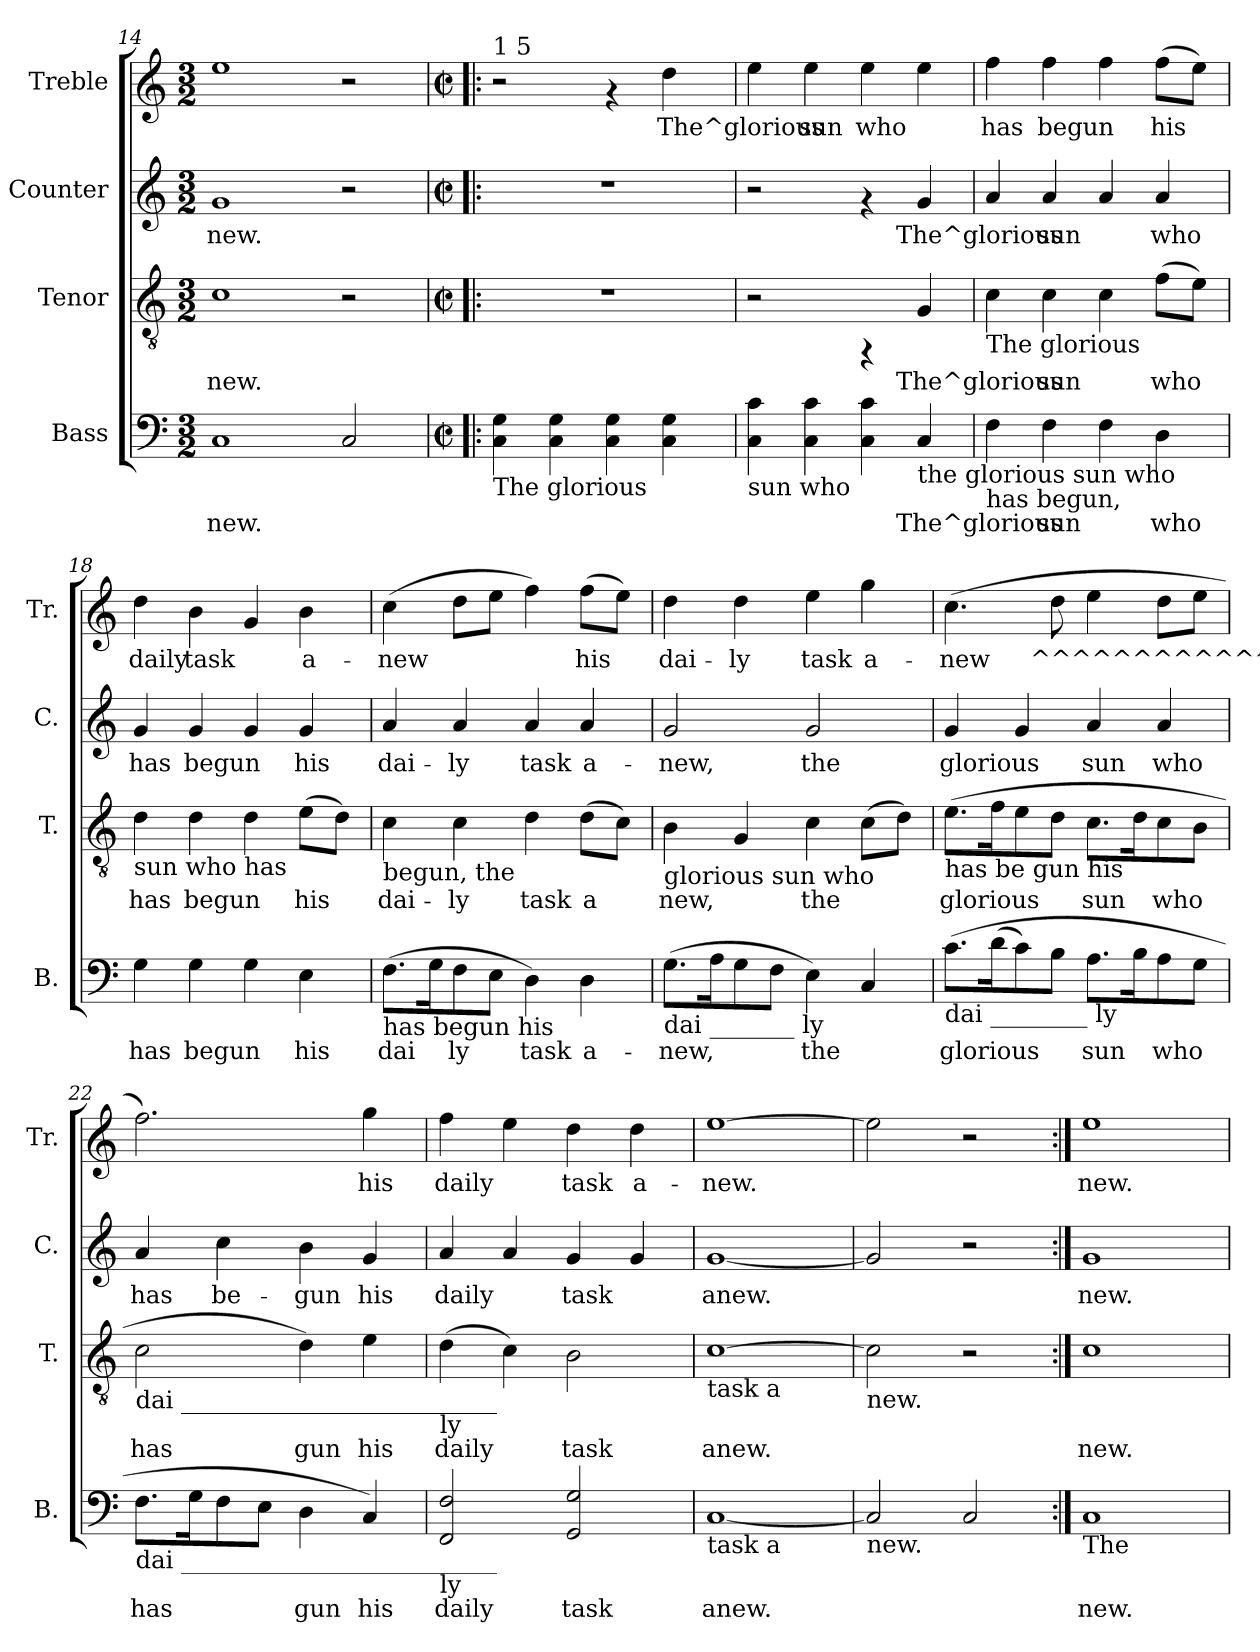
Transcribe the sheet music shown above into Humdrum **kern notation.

**kern	**text	**kern	**text	**kern	**text	**kern	**text
*part4	*part4	*part3	*part3	*part2	*part2	*part1	*part1
*staff4	*staff4	*staff3	*staff3	*staff2	*staff2	*staff1	*staff1
*I"Bass	*	*I"Tenor	*	*I"Counter	*	*I"Treble	*
*I'B.	*	*I'T.	*	*I'C.	*	*I'Tr.	*
*clefF4	*	*clefGv2	*	*clefG2	*	*clefG2	*
*k[]	*	*k[]	*	*k[]	*	*k[]	*
*C:	*	*C:	*	*C:	*	*C:	*
*M3/2	*	*M3/2	*	*M3/2	*	*M3/2	*
=14	=14	=14	=14	=14	=14	=14	=14
!	!LO:LY:a:rj	!	!LO:LY:a:rj	!	!LO:LY:b:rj	!	!LO:LY:b:rj
1C	-new.	1c	-new.	1g	-new.	1ee	.
!	!LO:LY:a:rj	!	!	!	!	!	!
2C/	.	2r	.	2r	.	2r	.
=15!|:	=15!|:	=15!|:	=15!|:	=15!|:	=15!|:	=15!|:	=15!|:
*M2/2	*	*M2/2	*	*M2/2	*	*M2/2	*
*met(c|)	*	*met(c|)	*	*met(c|)	*	*met(c|)	*
!	!	!	!	!	!	!LO:TX:a:t=1 5	!
!LO:TX:b:t=The glorious	!	!	!	!	!	!	!
!	!LO:LY:a:rj	!	!	!	!	!	!
4G\ 4C\	.	1r	.	1r	.	2r	.
!	!LO:LY:a:rj	!	!	!	!	!	!
4G\ 4C\	.	.	.	.	.	.	.
!	!LO:LY:a:rj	!	!	!	!	!	!
4G\ 4C\	.	.	.	.	.	4rf	.
!	!LO:LY:a:rj	!	!	!	!	!	!LO:LY:b:rj
4G\ 4C\	.	.	.	.	.	4dd\	The^glorious
=16	=16	=16	=16	=16	=16	=16	=16
!LO:TX:b:t=sun who	!	!	!	!	!	!	!
!	!LO:LY:a:rj	!	!	!	!	!	!LO:LY:b:rj
4c\ 4C\	.	2r	.	2r	.	4ee\	.
!	!LO:LY:a:rj	!	!	!	!	!	!LO:LY:b:rj
4c\ 4C\	.	.	.	.	.	4ee\	sun
!	!LO:LY:a:rj	!	!	!	!	!	!LO:LY:b:rj
4c\ 4C\	.	4rFF	.	4rf	.	4ee\	who
!LO:TX:b:t=the glorious sun who	!	!	!	!	!	!	!
!	!LO:LY:a:rj	!	!LO:LY:a:rj	!	!LO:LY:b:rj	!	!LO:LY:b:rj
4C/	The^glorious	4G/	The^glorious	4g/	The^glorious	4ee\	.
=17	=17	=17	=17	=17	=17	=17	=17
!	!	!LO:TX:b:t=The glorious	!	!	!	!	!
!LO:TX:b:t=has begun,	!	!	!	!	!	!	!
!	!LO:LY:a:rj	!	!LO:LY:a:rj	!	!LO:LY:b:rj	!	!LO:LY:b:rj
4F\	.	4c\	.	4a/	.	4ff\	has
!	!LO:LY:a:rj	!	!LO:LY:a:rj	!	!LO:LY:b:rj	!	!LO:LY:b:rj
4F\	sun	4c\	sun	4a/	sun	4ff\	begun
!	!LO:LY:a:rj	!	!LO:LY:a:rj	!	!LO:LY:b:rj	!	!LO:LY:b:rj
4F\	.	4c\	.	4a/	.	4ff\	.
!	!LO:LY:a:rj	!	!LO:LY:a:rj	!	!LO:LY:b:rj	!	!LO:LY:b:rj
4D\	who	(>8f\L	who	4a/	who	(>8ff\L	his
!	!	!	!LO:LY:a:rj	!	!	!	!LO:LY:b:rj
.	.	8e\J)	.	.	.	8ee\J)	.
=18	=18	=18	=18	=18	=18	=18	=18
!	!	!LO:TX:b:t=sun who has	!	!	!	!	!
!	!LO:LY:a:rj	!	!LO:LY:a:rj	!	!LO:LY:b:rj	!	!LO:LY:b:rj
4G\	has	4d\	has	4g/	has	4dd\	daily
!	!LO:LY:a:rj	!	!LO:LY:a:rj	!	!LO:LY:b:rj	!	!LO:LY:b:rj
4G\	begun	4d\	begun	4g/	begun	4b\	task
!	!LO:LY:a:rj	!	!LO:LY:a:rj	!	!LO:LY:b:rj	!	!LO:LY:b:rj
4G\	.	4d\	.	4g/	.	4g/	.
!	!LO:LY:a:rj	!	!LO:LY:a:rj	!	!LO:LY:b:rj	!	!LO:LY:b:rj
4E\	his	(>8e\L	his	4g/	his	4b\	a-
!	!	!	!LO:LY:a:rj	!	!	!	!
.	.	8d\J)	.	.	.	.	.
!!LO:PB:g=z
=19	=19	=19	=19	=19	=19	=19	=19
!	!	!LO:TX:b:t=begun, the	!	!	!	!	!
!LO:TX:b:t=has begun his	!	!	!	!	!	!	!
!	!LO:LY:a:rj	!	!LO:LY:a:rj	!	!LO:LY:b:rj	!	!LO:LY:b:rj
(>8.F\L	dai-	4c\	dai-	4a/	dai-	(>4cc\	-new
!	!LO:LY:a:rj	!	!	!	!	!	!
16G\	--	.	.	.	.	.	.
!	!LO:LY:a:rj	!	!LO:LY:a:rj	!	!LO:LY:b:rj	!	!LO:LY:b:rj
8F\	-ly	4c\	-ly	4a/	-ly	8dd\L	.
!	!LO:LY:a:rj	!	!	!	!	!	!LO:LY:b:rj
8E\J	.	.	.	.	.	8ee\J	.
!	!LO:LY:a:rj	!	!LO:LY:a:rj	!	!LO:LY:b:rj	!	!LO:LY:b:rj
4D\)	task	4d\	task	4a/	task	4ff\)	.
!	!LO:LY:a:rj	!	!LO:LY:a:rj	!	!LO:LY:b:rj	!	!LO:LY:b:rj
4D\	a-	(>8d\L	a-	4a/	a-	(>8ff\L	his
!	!	!	!LO:LY:a:rj	!	!	!	!LO:LY:b:rj
.	.	8c\J)	--	.	.	8ee\J)	.
=20	=20	=20	=20	=20	=20	=20	=20
!	!	!LO:TX:b:t=glorious sun who	!	!	!	!	!
!LO:TX:b:t=dai _______ ly	!	!	!	!	!	!	!
!	!LO:LY:a:rj	!	!LO:LY:a:rj	!	!LO:LY:b:rj	!	!LO:LY:b:rj
(>8.G\L	-new,	4B\	-new,	2g/	-new,	4dd\	dai-
!	!LO:LY:a:rj	!	!	!	!	!	!
16A\	.	.	.	.	.	.	.
!	!LO:LY:a:rj	!	!LO:LY:a:rj	!	!	!	!LO:LY:b:rj
8G\	.	4G/	.	.	.	4dd\	-ly
!	!LO:LY:a:rj	!	!	!	!	!	!
8F\J	.	.	.	.	.	.	.
!	!LO:LY:a:rj	!	!LO:LY:a:rj	!	!LO:LY:b:rj	!	!LO:LY:b:rj
4E\)	the	4c\	the	2g/	the	4ee\	task
!	!LO:LY:a:rj	!	!LO:LY:a:rj	!	!	!	!LO:LY:b:rj
4C/	.	(>8c\L	.	.	.	4gg\	a-
!	!	!	!LO:LY:a:rj	!	!	!	!
.	.	8d\J)	.	.	.	.	.
=21	=21	=21	=21	=21	=21	=21	=21
!	!	!LO:TX:b:t=has be gun his	!	!	!	!	!
!LO:TX:b:t=dai ________ ly	!	!	!	!	!	!	!
!	!LO:LY:a:rj	!	!LO:LY:a:rj	!	!LO:LY:b:rj	!	!LO:LY:b:rj
(>8.c\L	glorious	(>8.e\L	glorious	4g/	glorious	(>4.cc\	-new
!	!LO:LY:a:rj	!	!LO:LY:a:rj	!	!	!	!
(<16d\	.	16f\	.	.	.	.	.
!	!LO:LY:a:rj	!	!LO:LY:a:rj	!	!LO:LY:b:rj	!	!
8c\)	.	8e\	.	4g/	.	.	.
!	!LO:LY:a:rj	!	!LO:LY:a:rj	!	!	!	!LO:LY:b:rj
8B\J	.	8d\J	.	.	.	8dd\	^^^^^^^^^^^^^^^^^.
!	!LO:LY:a:rj	!	!LO:LY:a:rj	!	!LO:LY:b:rj	!	!LO:LY:b:rj
8.A\L	sun	8.c\L	sun	4a/	sun	4ee\	.
!	!LO:LY:a:rj	!	!LO:LY:a:rj	!	!	!	!
16B\	.	16d\	.	.	.	.	.
!	!LO:LY:a:rj	!	!LO:LY:a:rj	!	!LO:LY:b:rj	!	!LO:LY:b:rj
8A\	who	8c\	who	4a/	who	8dd\L	.
!	!LO:LY:a:rj	!	!LO:LY:a:rj	!	!	!	!LO:LY:b:rj
8G\J	.	8B\J	.	.	.	8ee\J	.
=22	=22	=22	=22	=22	=22	=22	=22
!	!	!LO:TX:b:t=dai __________________________	!	!	!	!	!
!LO:TX:b:t=dai __________________________	!	!	!	!	!	!	!
!	!LO:LY:a:rj	!	!LO:LY:a:rj	!	!LO:LY:b:rj	!	!LO:LY:b:rj
8.F\L	has	2c\	has	4a/	has	2.ff\)	.
!	!LO:LY:a:rj	!	!	!	!	!	!
16G\	.	.	.	.	.	.	.
!	!LO:LY:a:rj	!	!	!	!LO:LY:b:rj	!	!
8F\	.	.	.	4cc\	be-	.	.
!	!LO:LY:a:rj	!	!	!	!	!	!
8E\J	.	.	.	.	.	.	.
!	!LO:LY:a:rj	!	!LO:LY:a:rj	!	!LO:LY:b:rj	!	!
4D\	gun	4d\)	gun	4b\	-gun	.	.
!	!LO:LY:a:rj	!	!LO:LY:a:rj	!	!LO:LY:b:rj	!	!LO:LY:b:rj
4C/)	his	4e\	his	4g/	his	4gg\	his
=23	=23	=23	=23	=23	=23	=23	=23
!	!	!LO:TX:b:t=ly	!	!	!	!	!
!LO:TX:b:t=ly	!	!	!	!	!	!	!
!	!LO:LY:a:rj	!	!LO:LY:a:rj	!	!LO:LY:b:rj	!	!LO:LY:b:rj
2F/ 2FF/	daily	(>4d\	daily	4a/	daily	4ff\	daily
!	!	!	!LO:LY:a:rj	!	!LO:LY:b:rj	!	!LO:LY:b:rj
.	.	4c\)	.	4a/	.	4ee\	.
!	!LO:LY:a:rj	!	!LO:LY:a:rj	!	!LO:LY:b:rj	!	!LO:LY:b:rj
2G/ 2GG/	task	2B\	task	4g/	task	4dd\	task
!	!	!	!	!	!LO:LY:b:rj	!	!LO:LY:b:rj
.	.	.	.	4g/	.	4dd\	a-
=24	=24	=24	=24	=24	=24	=24	=24
!	!	!LO:TX:b:t=task a	!	!	!	!	!
!LO:TX:b:t=task a	!	!	!	!	!	!	!
!	!LO:LY:a:rj	!	!LO:LY:a:rj	!	!LO:LY:b:rj	!	!LO:LY:b:rj
[<1C	anew.-	[>1c	anew.-	[<1g	anew.-	[>1ee	-new.-
=25	=25	=25	=25	=25	=25	=25	=25
!	!	!LO:TX:b:t=new.	!	!	!	!	!
!LO:TX:b:t=new.	!	!	!	!	!	!	!
!	!LO:LY:a:rj	!	!LO:LY:a:rj	!	!LO:LY:b:rj	!	!LO:LY:b:rj
2C/]	--	2c\]	--	2g/]	--	2ee\]	--
!	!LO:LY:a:rj	!	!	!	!	!	!
2C/	--	2r	.	2r	.	2r	.
=26:|!	=26:|!	=26:|!	=26:|!	=26:|!	=26:|!	=26:|!	=26:|!
!LO:TX:b:t=The	!	!	!	!	!	!	!
!	!LO:LY:a:rj	!	!LO:LY:a:rj	!	!LO:LY:b:rj	!	!LO:LY:b:rj
1C	-new.	1c	-new.	1g	-new.	1ee	-new.
=	=	=	=	=	=	=	=
*-	*-	*-	*-	*-	*-	*-	*-
